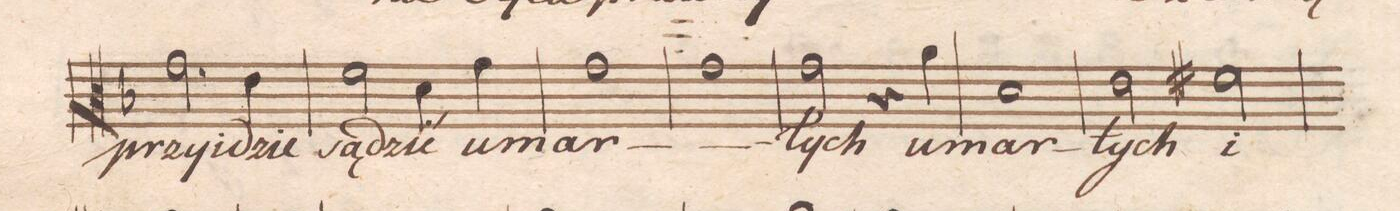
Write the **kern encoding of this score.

**kern	**text	**dynam
*I"Alto	*	*
*clefC3	*	*
*k[b-]	*	*
*met(c|)	*	*
*M2/2	*	*
2.g\	przyi-	.
4e\	-dzie	.
=77	=77	=77
2f\	są-	.
4d\	-dzić	.
4g\	u-	.
=78	=78	=78
1g	-mar-	.
=79	=79	=79
1g	.	.
=80	=80	=80
2g\	-łych-	.
4r	.	.
4a\	u-	.
=81	=81	=81
1d	-mar-	.
=82	=82	=82
2e\	-łych	.
2f#X\	i	.
=83	=83	=83
*-	*-	*-
